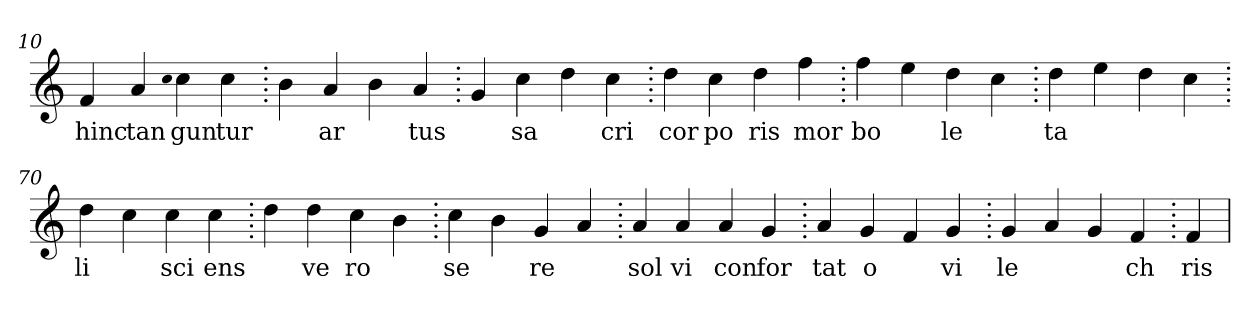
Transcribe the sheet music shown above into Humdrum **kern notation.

**kern	**text
*part1	*part1
*staff1	*staff1
*clefG2	*
=10.	=10.
4f	hinc
4a	tan
qqcc	.
4cc	gun
4cc	tur
=20.	=20.
4b	.
4a	ar
4b	.
4a	tus
=30.	=30.
4g	.
4cc	sa
4dd	.
4cc	cri
=40.	=40.
4dd	cor
4cc	po
4dd	ris
4ff	mor
=50.	=50.
4ff	bo
4ee	.
4dd	le
4cc	.
=60.	=60.
4dd	ta
4ee	.
4dd	.
4cc	.
=70.	=70.
4dd	li
4cc	.
4cc	sci
4cc	ens
=80.	=80.
4dd	.
4dd	ve
4cc	ro
4b	.
=90.	=90.
4cc	se
4b	.
4g	re
4a	.
=100.	=100.
4a	sol
4a	vi
4a	con
4g	for
=110.	=110.
4a	tat
4g	o
4f	.
4g	vi
=120.	=120.
4g	le
4a	.
4g	.
4f	ch
=130.	=130.
4f	ris
=	=
*-	*-
